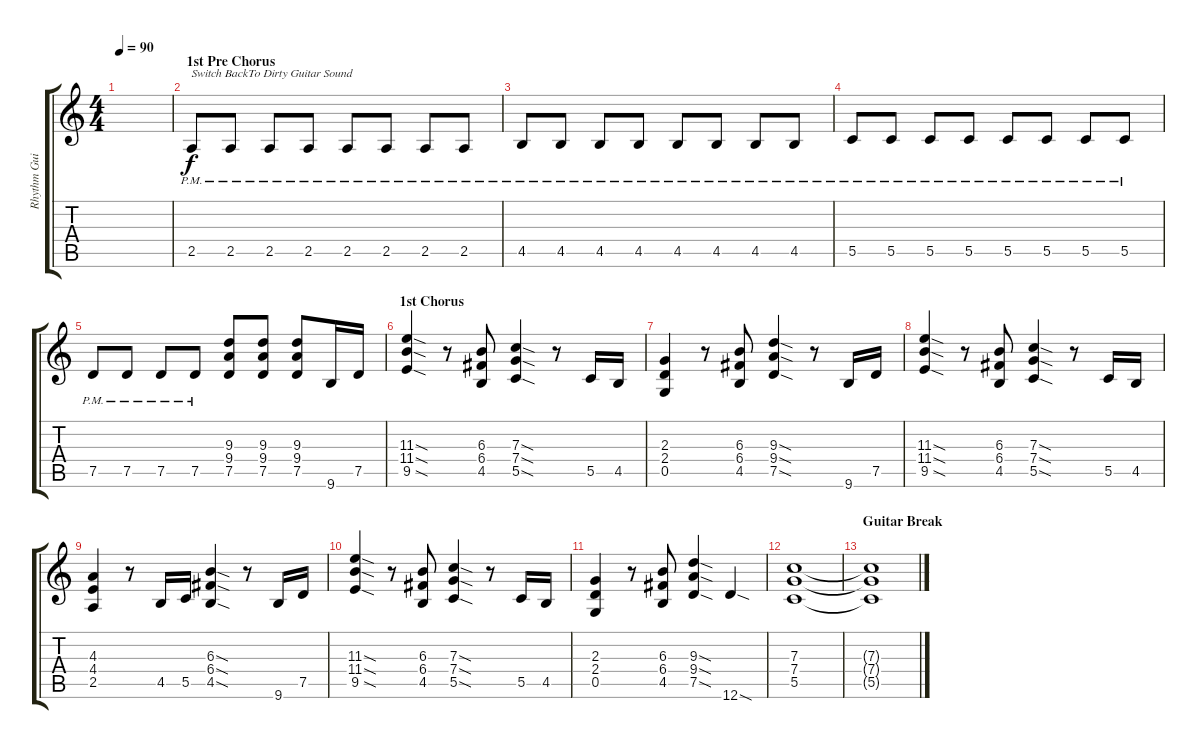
\track ("Rhythm Guitar" "Rhythm Gui") {instrument overdrivenguitar}
\staff {score tabs}
\tuning (D4 A3 F3 C3 G2 D2) {hide}
\ts (4 4)
\tempo 90
\clef g2
\ks c
|
\section ("" "1st Pre Chorus")
2.5{pm}.8{txt "Switch BackTo Dirty Guitar Sound"} 2.5{pm}.8{txt " "} 2.5{pm}.8{txt " "} 2.5{pm}.8 2.5{pm}.8 2.5{pm}.8 2.5{pm}.8 2.5{pm}.8 |
4.5{pm}.8 4.5{pm}.8 4.5{pm}.8 4.5{pm}.8 4.5{pm}.8 4.5{pm}.8 4.5{pm}.8 4.5{pm}.8 |
5.5{pm}.8 5.5{pm}.8 5.5{pm}.8 5.5{pm}.8 5.5{pm}.8 5.5{pm}.8 5.5{pm}.8 5.5{pm}.8 |
7.5{pm}.8 7.5{pm}.8 7.5{pm}.8 7.5{pm}.8 (9.3 9.4 7.5).8 (9.3 9.4 7.5).8 (9.3 9.4 7.5).8 9.6.16 7.5.16 |
\section ("" "1st Chorus")
(11.3{sod} 11.4{sod} 9.5{sod}).4 r.8 (6.3 6.4 4.5).8 (7.3{sod} 7.4{sod} 5.5{sod}).4 r.8 5.5.16 4.5.16 |
(2.3 2.4 0.5).4 r.8 (6.3 6.4 4.5).8 (9.3{sod} 9.4{sod} 7.5{sod}).4 r.8 9.6.16 7.5.16 |
(11.3{sod} 11.4{sod} 9.5{sod}).4 r.8 (6.3 6.4 4.5).8 (7.3{sod} 7.4{sod} 5.5{sod}).4 r.8 5.5.16 4.5.16 |
(4.3 4.4 2.5).4 r.8 4.5.16 5.5.16 (6.3{sod} 6.4{sod} 4.5{sod}).4 r.8 9.6.16 7.5.16 |
(11.3{sod} 11.4{sod} 9.5{sod}).4 r.8 (6.3 6.4 4.5).8 (7.3{sod} 7.4{sod} 5.5{sod}).4 r.8 5.5.16 4.5.16 |
(2.3 2.4 0.5).4 r.8 (6.3 6.4 4.5).8 (9.3{sod} 9.4{sod} 7.5{sod}).4 12.6{sod}.4 |
(7.3 7.4 5.5).1 |
\section ("" "Guitar Break")
(7.3{t} 7.4{t} 5.5{t}).1
